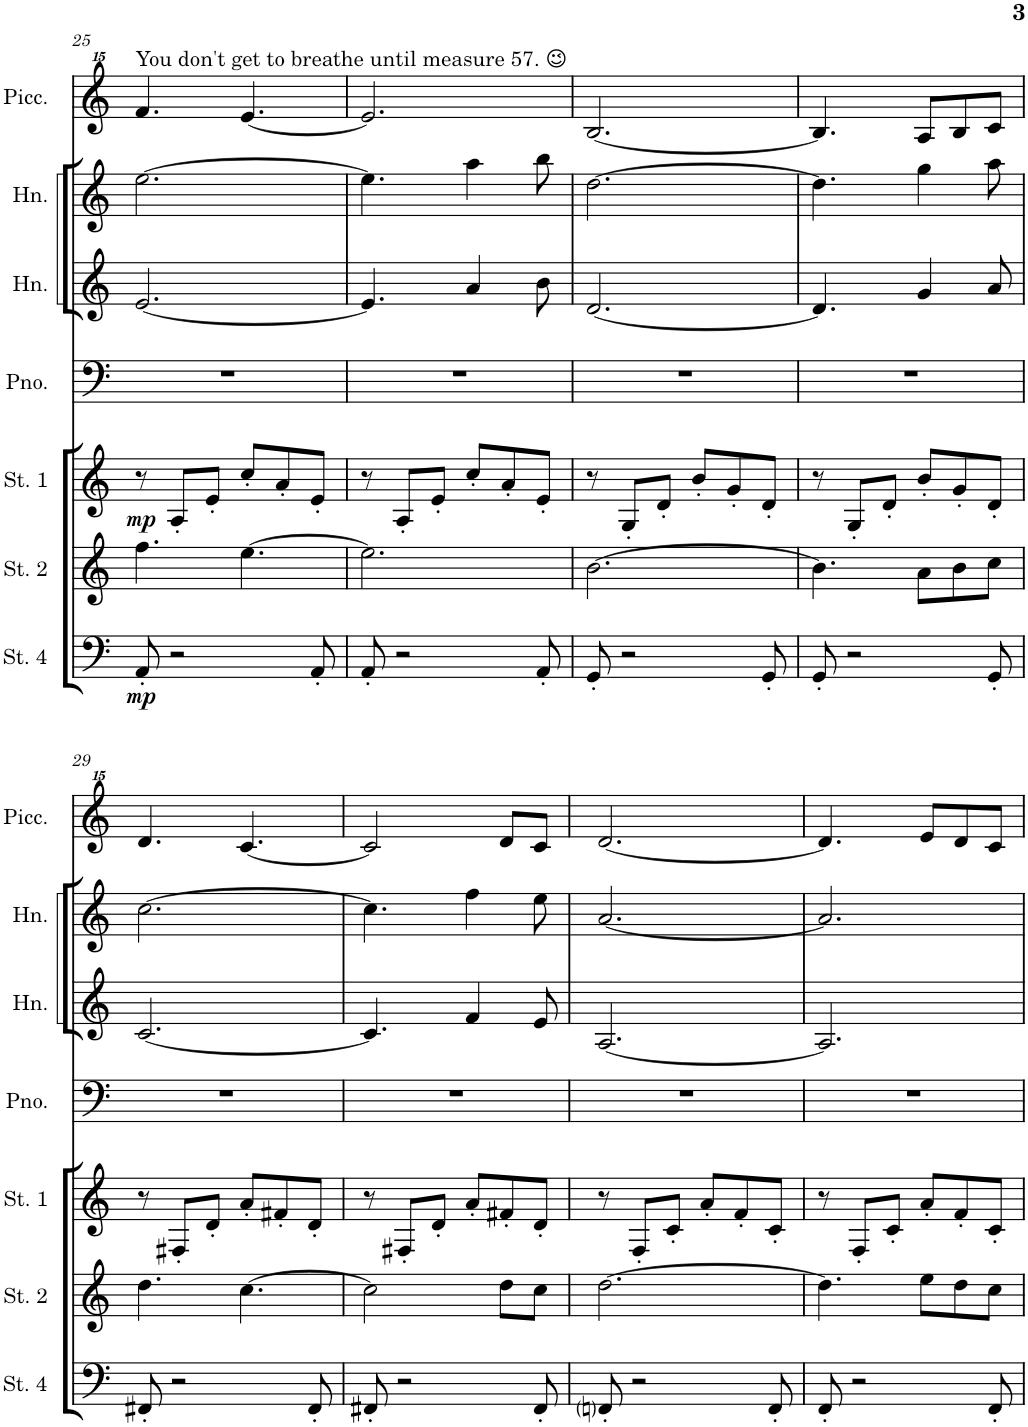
**kern	**dynam	**kern	**kern	**dynam	**kern	**kern	**kern	**kern
*part7	*part7	*part6	*part5	*part5	*part4	*part3	*part2	*part1
*staff7	*staff7	*staff6	*staff5	*staff5	*staff4	*staff3	*staff2	*staff1
*I"Strings 4	*	*I"Strings 2	*I"Strings 1	*	*I"Piano	*I"Horn	*I"Horn	*I"Piccolo
*I'St. 4	*	*I'St. 2	*I'St. 1	*	*I'Pno.	*I'Hn.	*I'Hn.	*I'Picc.
!!LO:PB:g=z
*clefF4	*	*clefG2	*clefG2	*	*clefF4	*clefG2	*clefG2	*clefG^^2
*	*	*	*	*	*	*Trd7c12	*Trd7c12	*Trd-7c-12
*k[]	*	*k[]	*k[]	*	*k[]	*k[]	*k[]	*k[]
*M6/8	*	*M6/8	*M6/8	*	*M6/8	*M6/8	*M6/8	*M6/8
=25	=25	=25	=25	=25	=25	=25	=25	=25
!	!	!	!	!	!	!	!	!LO:TX:a:t=You don't get to breathe until measure 57. 😉
!	!	!	!	!	!LO:TX:a:color=#FFFFFF:t=.	!	!	!
!	!LO:DY:b	!	!	!LO:DY:b	!	!	!	!
8AA'/	mp	4.ff\	8r	mp	2.r	[2.e/	[2.ee\	4.fff/
2r	.	.	8A'/L	.	.	.	.	.
.	.	.	8e'/J	.	.	.	.	.
.	.	[4.ee\	8cc'/L	.	.	.	.	[4.eee/
.	.	.	8a'/	.	.	.	.	.
8AA'/	.	.	8e'/J	.	.	.	.	.
=26	=26	=26	=26	=26	=26	=26	=26	=26
8AA'/	.	2.ee\]	8r	.	2.r	4.e/]	4.ee\]	2.eee/]
2r	.	.	8A'/L	.	.	.	.	.
.	.	.	8e'/J	.	.	.	.	.
.	.	.	8cc'/L	.	.	4a/	4aa\	.
.	.	.	8a'/	.	.	.	.	.
8AA'/	.	.	8e'/J	.	.	8b\	8bb\	.
=27	=27	=27	=27	=27	=27	=27	=27	=27
8GG'/	.	[2.b\	8r	.	2.r	[2.d/	[2.dd\	[2.bb/
2r	.	.	8G'/L	.	.	.	.	.
.	.	.	8d'/J	.	.	.	.	.
.	.	.	8b'/L	.	.	.	.	.
.	.	.	8g'/	.	.	.	.	.
8GG'/	.	.	8d'/J	.	.	.	.	.
=28	=28	=28	=28	=28	=28	=28	=28	=28
!	!	!	!	!	!LO:TX:a:color=#FFFFFF:t=.	!	!	!
8GG'/	.	4.b\]	8r	.	2.r	4.d/]	4.dd\]	4.bb/]
2r	.	.	8G'/L	.	.	.	.	.
.	.	.	8d'/J	.	.	.	.	.
.	.	8a\L	8b'/L	.	.	4g/	4gg\	8aa/L
.	.	8b\	8g'/	.	.	.	.	8bb/
8GG'/	.	8cc\J	8d'/J	.	.	8a/	8aa\	8ccc/J
!!LO:LB:g=z
=29	=29	=29	=29	=29	=29	=29	=29	=29
8FF#X'/	.	4.dd\	8r	.	2.r	[2.c/	[2.cc\	4.ddd/
2r	.	.	8F#X'/L	.	.	.	.	.
.	.	.	8d'/J	.	.	.	.	.
.	.	[4.cc\	8a'/L	.	.	.	.	[4.ccc/
.	.	.	8f#X'/	.	.	.	.	.
8FF#'/	.	.	8d'/J	.	.	.	.	.
=30	=30	=30	=30	=30	=30	=30	=30	=30
8FF#X'/	.	2cc\]	8r	.	2.r	4.c/]	4.cc\]	2ccc/]
2r	.	.	8F#X'/L	.	.	.	.	.
.	.	.	8d'/J	.	.	.	.	.
.	.	.	8a'/L	.	.	4f/	4ff\	.
.	.	8dd\L	8f#X'/	.	.	.	.	8ddd/L
8FF#'/	.	8cc\J	8d'/J	.	.	8e/	8ee\	8ccc/J
=31	=31	=31	=31	=31	=31	=31	=31	=31
!	!	!	!	!	!LO:TX:a:color=#FFFFFF:t=.	!	!	!
8FFni'/	.	[2.dd\	8r	.	2.r	[2.A/	[2.a/	[2.ddd/
2r	.	.	8F'/L	.	.	.	.	.
.	.	.	8c'/J	.	.	.	.	.
.	.	.	8a'/L	.	.	.	.	.
.	.	.	8f'/	.	.	.	.	.
8FF'/	.	.	8c'/J	.	.	.	.	.
=32	=32	=32	=32	=32	=32	=32	=32	=32
8FF'/	.	4.dd\]	8r	.	2.r	2.A/]	2.a/]	4.ddd/]
2r	.	.	8F'/L	.	.	.	.	.
.	.	.	8c'/J	.	.	.	.	.
.	.	8ee\L	8a'/L	.	.	.	.	8eee/L
.	.	8dd\	8f'/	.	.	.	.	8ddd/
8FF'/	.	8cc\J	8c'/J	.	.	.	.	8ccc/J
=	=	=	=	=	=	=	=	=
*-	*-	*-	*-	*-	*-	*-	*-	*-
